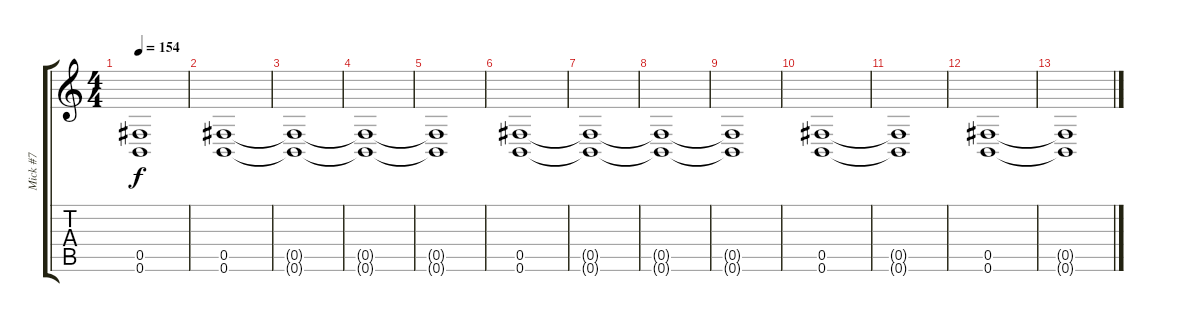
\track ("Mick #7" "Mick #7") {instrument distortionguitar}
\staff {score tabs}
\tuning (Db4 Ab3 E3 B2 Gb2 B1) {hide}
\ts (4 4)
\tempo 154
\clef g2
\ks c
(0.5{t} 0.6{t}).1{dy f} |
(0.5 0.6).1 |
(0.5{t} 0.6{t}).1 |
(0.5{t} 0.6{t}).1 |
(0.5{t} 0.6{t}).1 |
(0.5 0.6).1 |
(0.5{t} 0.6{t}).1 |
(0.5{t} 0.6{t}).1 |
(0.5{t} 0.6{t}).1 |
(0.5 0.6).1 |
(0.5{t} 0.6{t}).1 |
(0.5 0.6).1 |
(0.5{t} 0.6{t}).1
